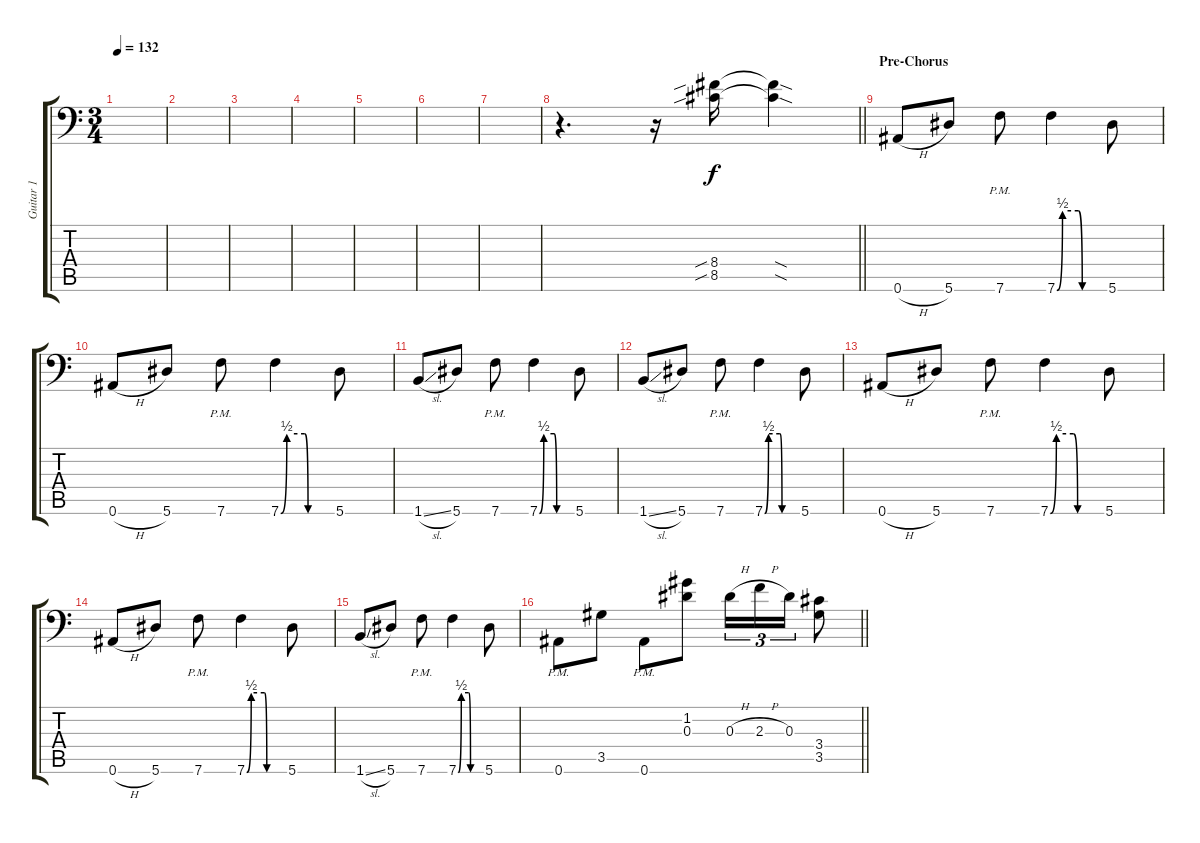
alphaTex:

\track ("Guitar 1" "Guitar 1") {instrument distortionguitar}
\staff {score tabs}
\tuning (C4 G3 Eb3 Bb2 F2 Bb1) {hide}
\ts (3 4)
\tempo 132
\clef f4
\ks c
|
|
|
|
|
|
|
\barLineRight lightlight
r.4{d} r.16 (8.4{sib} 8.5{sib}).16 (8.4{sod t} 8.5{sod t}).4 |
\section ("" "Pre-Chorus")
0.6{h}.8 5.6.8 7.6{pm}.8 7.6{be (custom 0 0 7 2 27 2 32 0 60 0)}.4 5.6.8 |
0.6{h}.8 5.6.8 7.6{pm}.8 7.6{be (custom 0 0 7 2 28 2 32 0 60 0)}.4 5.6.8 |
1.6{sl}.8 5.6.8 7.6{pm}.8 7.6{be (custom 0 0 8 2 27 2 32 0 60 0)}.4 5.6.8 |
1.6{sl}.8 5.6.8 7.6{pm}.8 7.6{be (custom 0 0 7 2 28 2 32 0 60 0)}.4 5.6.8 |
0.6{h}.8 5.6.8 7.6{pm}.8 7.6{be (custom 0 0 7 2 27 2 32 0 60 0)}.4 5.6.8 |
0.6{h}.8 5.6.8 7.6{pm}.8 7.6{be (custom 0 0 7 2 28 2 32 0 60 0)}.4 5.6.8 |
1.6{sl}.8 5.6.8 7.6{pm}.8 7.6{be (custom 0 0 8 2 27 2 32 0 60 0)}.4 5.6.8 |
\barLineRight lightlight
0.6{pm}.8 3.5.8 0.6{pm}.8 (1.2 0.3).8 0.3{h}.16{tu (3 2)} 2.3{h}.16{tu (3 2)} 0.3.16{tu (3 2)} (3.4 3.5).8
